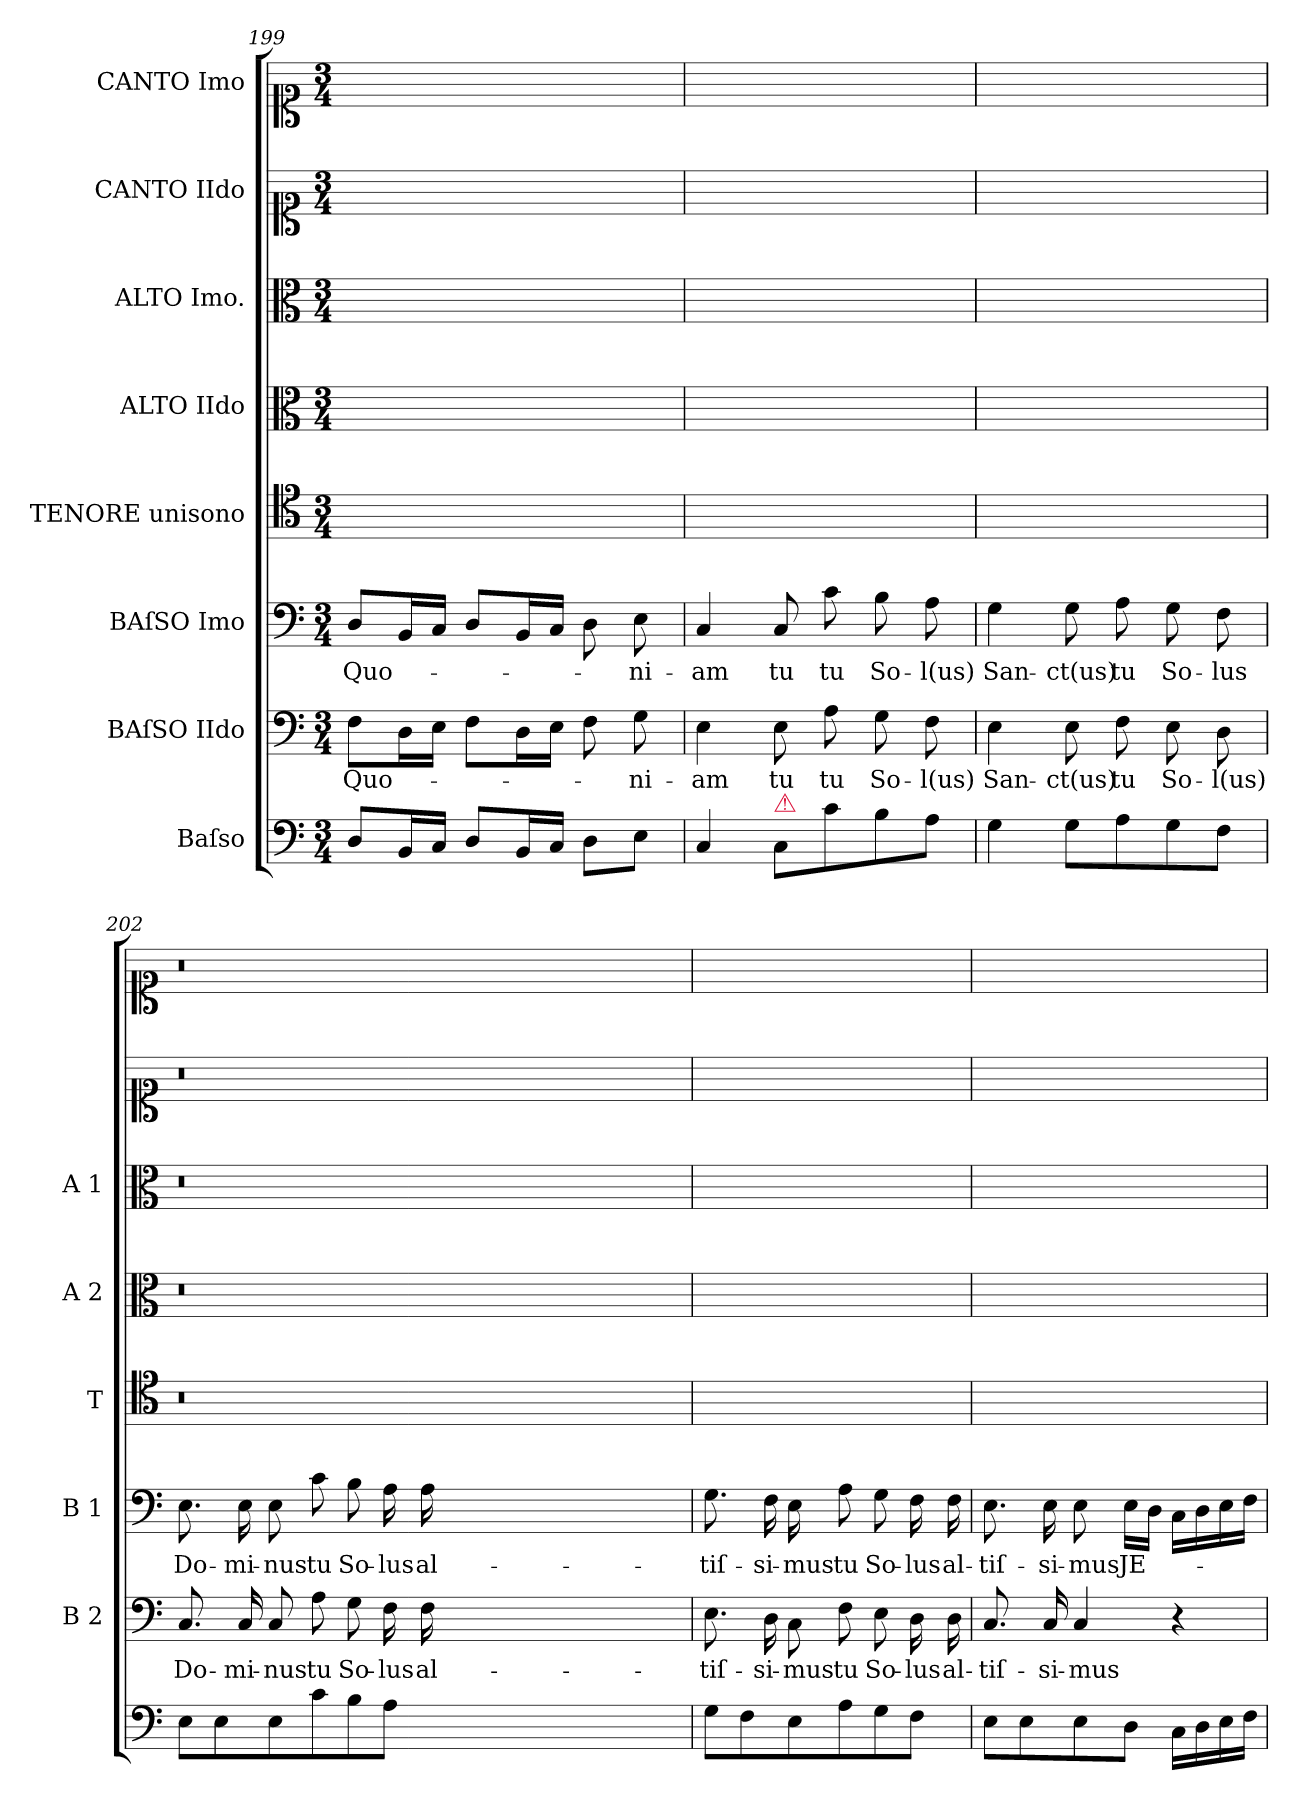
**kern	**kern	**text	**kern	**text	**kern	**kern	**kern	**kern	**kern
*part8	*part7	*part7	*part6	*part6	*part5	*part4	*part3	*part2	*part1
*staff8	*staff7	*staff7	*staff6	*staff6	*staff5	*staff4	*staff3	*staff2	*staff1
*I"Baſso	*I"BAſSO IIdo	*	*I"BAſSO Imo	*	*I"TENORE unisono	*I"ALTO IIdo	*I"ALTO Imo.	*I"CANTO IIdo	*I"CANTO Imo
*	*I'B 2	*	*I'B 1	*	*I'T	*I'A 2	*I'A 1	*	*
*clefF4	*clefF4	*	*clefF4	*	*clefC4	*clefC3	*clefC3	*clefC1	*clefC1
*k[]	*k[]	*	*k[]	*	*k[]	*k[]	*k[]	*k[]	*k[]
*C:	*C:	*	*C:	*	*C:	*C:	*C:	*C:	*C:
*M3/4	*M3/4	*	*M3/4	*	*M3/4	*M3/4	*M3/4	*M3/4	*M3/4
=199	=199	=199	=199	=199	=199	=199	=199	=199	=199
!	!	!LO:LY:i	!	!	!	!	!	!	!
8D/L	8F\L	Quo-	8D/L	Quo-	2.ryy	2.ryy	2.ryy	2.ryy	2.ryy
16BB/L	16D\L	.	16BB/L	.	.	.	.	.	.
16C/JJ	16E\JJ	.	16C/JJ	.	.	.	.	.	.
8D/L	8F\L	.	8D/L	.	.	.	.	.	.
16BB/L	16D\L	.	16BB/L	.	.	.	.	.	.
16C/JJ	16E\JJ	.	16C/JJ	.	.	.	.	.	.
8D\L	8F\	.	8D\	.	.	.	.	.	.
!	!	!LO:LY:i	!	!	!	!	!	!	!
8E\J	8G\	-ni-	8E\	-ni-	.	.	.	.	.
=200	=200	=200	=200	=200	=200	=200	=200	=200	=200
!	!	!LO:LY:i	!	!	!	!	!	!	!
4C/	4E\	-am	4C/	-am	2.ryy	2.ryy	2.ryy	2.ryy	2.ryy
!LO:TX:a:color=crimson:t=⚠	!	!	!	!	!	!	!	!	!
!	!	!LO:LY:i	!	!	!	!	!	!	!
8C/L	8E\	tu	8C/	tu	.	.	.	.	.
8c\	8A\	tu	8c\	tu	.	.	.	.	.
8B\	8G\	So-	8B\	So-	.	.	.	.	.
8A\J	8F\	-l(us)	8A\	-l(us)	.	.	.	.	.
=201	=201	=201	=201	=201	=201	=201	=201	=201	=201
4G\	4E\	San-	4G\	San-	2.ryy	2.ryy	2.ryy	2.ryy	2.ryy
8G\L	8E\	-ct(us)	8G\	-ct(us)	.	.	.	.	.
8A\	8F\	tu	8A\	tu	.	.	.	.	.
8G\	8E\	So-	8G\	So-	.	.	.	.	.
8F\J	8D\	-l(us)	8F\	-lus	.	.	.	.	.
=202	=202	=202	=202	=202	=202	=202	=202	=202	=202
8E\L	8.C/	Do-	8.E\	Do-	0.r	0.r	0.r	0.r	0.r
8E\	.	.	.	.	.	.	.	.	.
.	16C/	-mi-	16E\	-mi-	.	.	.	.	.
8E\	8C/	-nus	8E\	-nus	.	.	.	.	.
8c\	8A\	tu	8c\	tu	.	.	.	.	.
8B\	8G\	So-	8B\	So-	.	.	.	.	.
8A\J	16F\	-lus	16A\	-lus	.	.	.	.	.
.	16F\	al-	16A\	al-	.	.	.	.	.
0ryy	0ryy	.	0ryy	.	.	.	.	.	.
4ryy	4ryy	.	4ryy	.	.	.	.	.	.
=203	=203	=203	=203	=203	=203	=203	=203	=203	=203
8G\L	8.E\	-tiſ-	8.G\	-tiſ-	2.ryy	2.ryy	2.ryy	2.ryy	2.ryy
8F\	.	.	.	.	.	.	.	.	.
.	16D\	-si-	16F\	-si-	.	.	.	.	.
!	!	!	!LO:N:vis=16	!	!	!	!	!	!
8E\	8C\	-mus	8E\	-mus	.	.	.	.	.
8A\	8F\	tu	8A\	tu	.	.	.	.	.
8G\	8E\	So-	8G\	So-	.	.	.	.	.
8F\J	16D\	-lus	16F\	-lus	.	.	.	.	.
.	16D\	al-	16F\	al-	.	.	.	.	.
=204	=204	=204	=204	=204	=204	=204	=204	=204	=204
8E\L	8.C/	-tiſ-	8.E\	-tiſ-	2.ryy	2.ryy	2.ryy	2.ryy	2.ryy
8E\	.	.	.	.	.	.	.	.	.
.	16C/	-si-	16E\	-si-	.	.	.	.	.
8E\	4C/	-mus	8E\	-mus	.	.	.	.	.
8D\J	.	.	16E\LL	JE-	.	.	.	.	.
.	.	.	16D\JJ	.	.	.	.	.	.
16C\LL	4r	.	16C\LL	.	.	.	.	.	.
16D\	.	.	16D\	.	.	.	.	.	.
16E\	.	.	16E\	.	.	.	.	.	.
16F\JJ	.	.	16F\JJ	.	.	.	.	.	.
=	=	=	=	=	=	=	=	=	=
*-	*-	*-	*-	*-	*-	*-	*-	*-	*-
